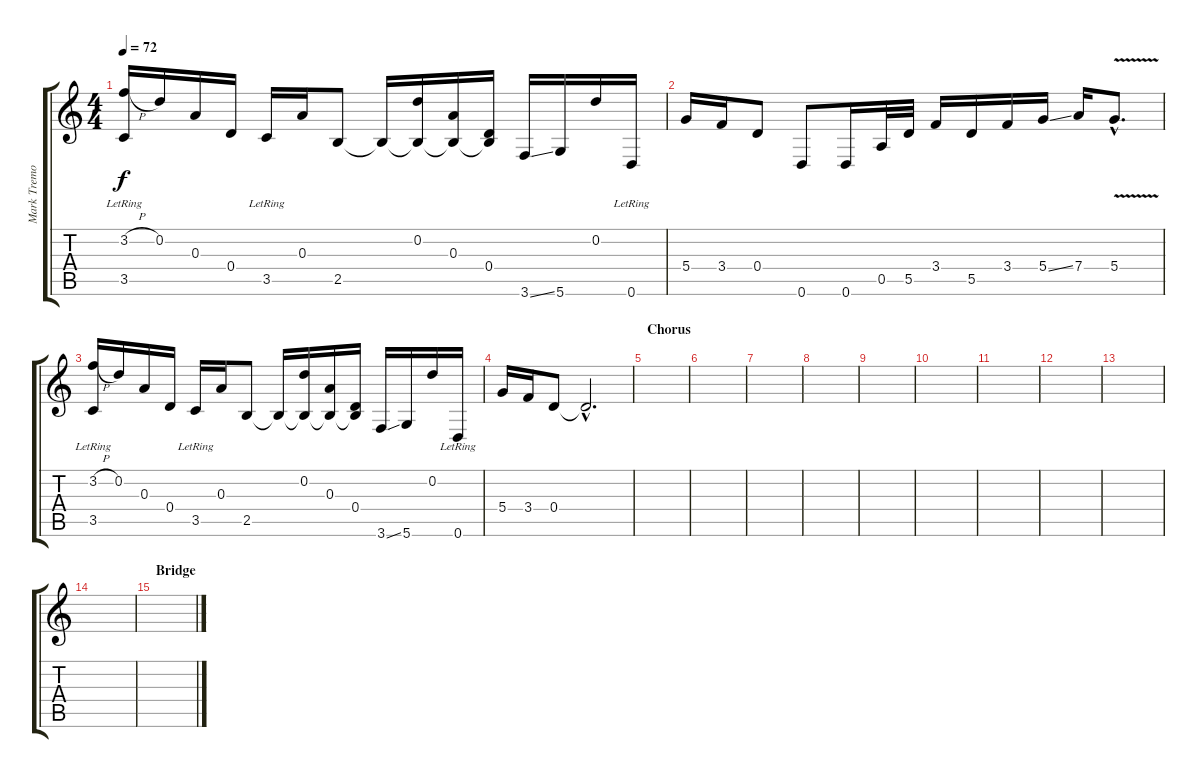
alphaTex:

\track ("Mark Tremonti" "Mark Tremo") {instrument electricguitarclean}
\staff {score tabs}
\tuning (D4 D4 A3 D3 A2 D2) {hide}
\ts (4 4)
\tempo 72
\clef g2
\ks c
(3.2{h} 3.5{lr}).16{dy f} 0.2.16 0.3.16 0.4.16 3.5{lr}.16 0.3.16 2.5.8 2.5{t}.16 (0.2 2.5{t}).16 (0.3 2.5{t}).16 (0.4 2.5{t}).16 3.6{ss}.16 5.6.16 0.2.16 0.6{lr}.16 |
5.4.16 3.4.16 0.4.8 0.6.8 0.6.16 0.5.32 5.5.32 3.4.16 5.5.16 3.4.16 5.4{ss}.16 7.4.16 5.4{v hac}.8{d} |
(3.2{h} 3.5{lr}).16 0.2.16 0.3.16 0.4.16 3.5{lr}.16 0.3.16 2.5.8 2.5{t}.16 (0.2 2.5{t}).16 (0.3 2.5{t}).16 (0.4 2.5{t}).16 3.6{ss}.16 5.6.16 0.2.16 0.6{lr}.16 |
5.4.16 3.4.16 0.4.8 0.4{hac t}.2{d} |
\section ("" "Chorus")
|
|
|
|
|
|
|
|
|
|
\section ("" "Bridge")
